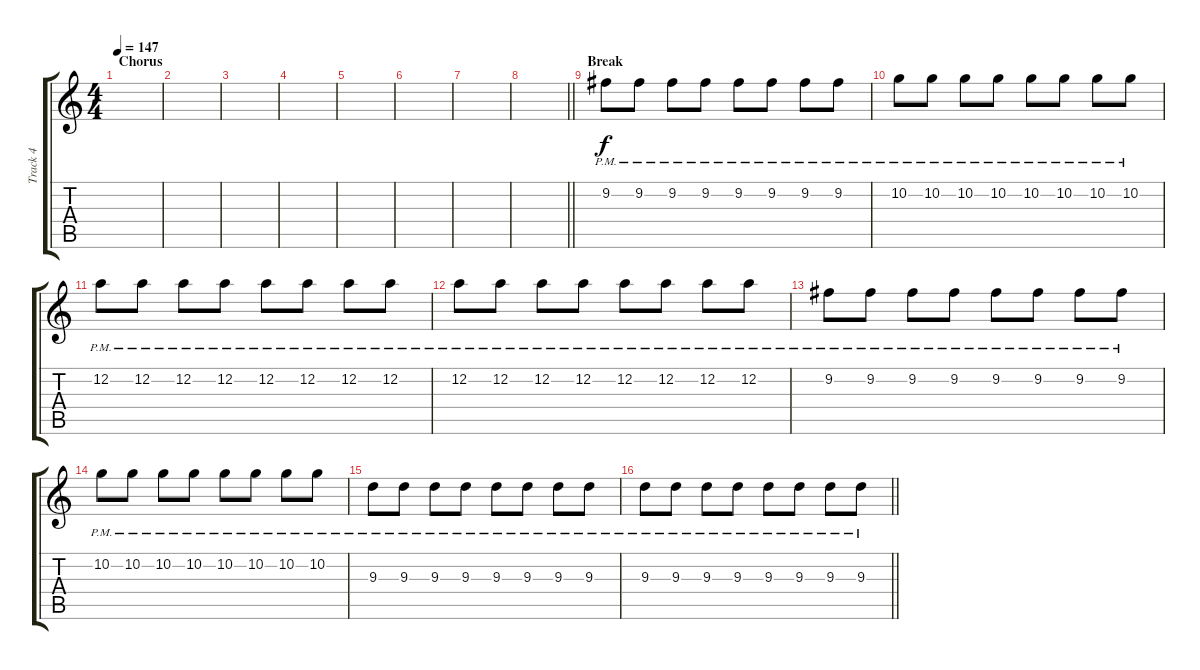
\track ("Track 4" "Track 4") {instrument distortionguitar}
\staff {score tabs}
\tuning (D4 A3 F3 C3 G2 C2) {hide}
\ts (4 4)
\section ("" "Chorus")
\tempo 147
\clef g2
\ks c
|
|
|
|
|
|
|
\barLineRight lightlight
|
\section ("" "Break")
9.2{pm}.8 9.2{pm}.8 9.2{pm}.8 9.2{pm}.8 9.2{pm}.8 9.2{pm}.8 9.2{pm}.8 9.2{pm}.8 |
10.2{pm}.8 10.2{pm}.8 10.2{pm}.8 10.2{pm}.8 10.2{pm}.8 10.2{pm}.8 10.2{pm}.8 10.2{pm}.8 |
12.2{pm}.8 12.2{pm}.8 12.2{pm}.8 12.2{pm}.8 12.2{pm}.8 12.2{pm}.8 12.2{pm}.8 12.2{pm}.8 |
12.2{pm}.8 12.2{pm}.8 12.2{pm}.8 12.2{pm}.8 12.2{pm}.8 12.2{pm}.8 12.2{pm}.8 12.2{pm}.8 |
9.2{pm}.8 9.2{pm}.8 9.2{pm}.8 9.2{pm}.8 9.2{pm}.8 9.2{pm}.8 9.2{pm}.8 9.2{pm}.8 |
10.2{pm}.8 10.2{pm}.8 10.2{pm}.8 10.2{pm}.8 10.2{pm}.8 10.2{pm}.8 10.2{pm}.8 10.2{pm}.8 |
9.3{pm}.8 9.3{pm}.8 9.3{pm}.8 9.3{pm}.8 9.3{pm}.8 9.3{pm}.8 9.3{pm}.8 9.3{pm}.8 |
\barLineRight lightlight
9.3{pm}.8 9.3{pm}.8 9.3{pm}.8 9.3{pm}.8 9.3{pm}.8 9.3{pm}.8 9.3{pm}.8 9.3{pm}.8
